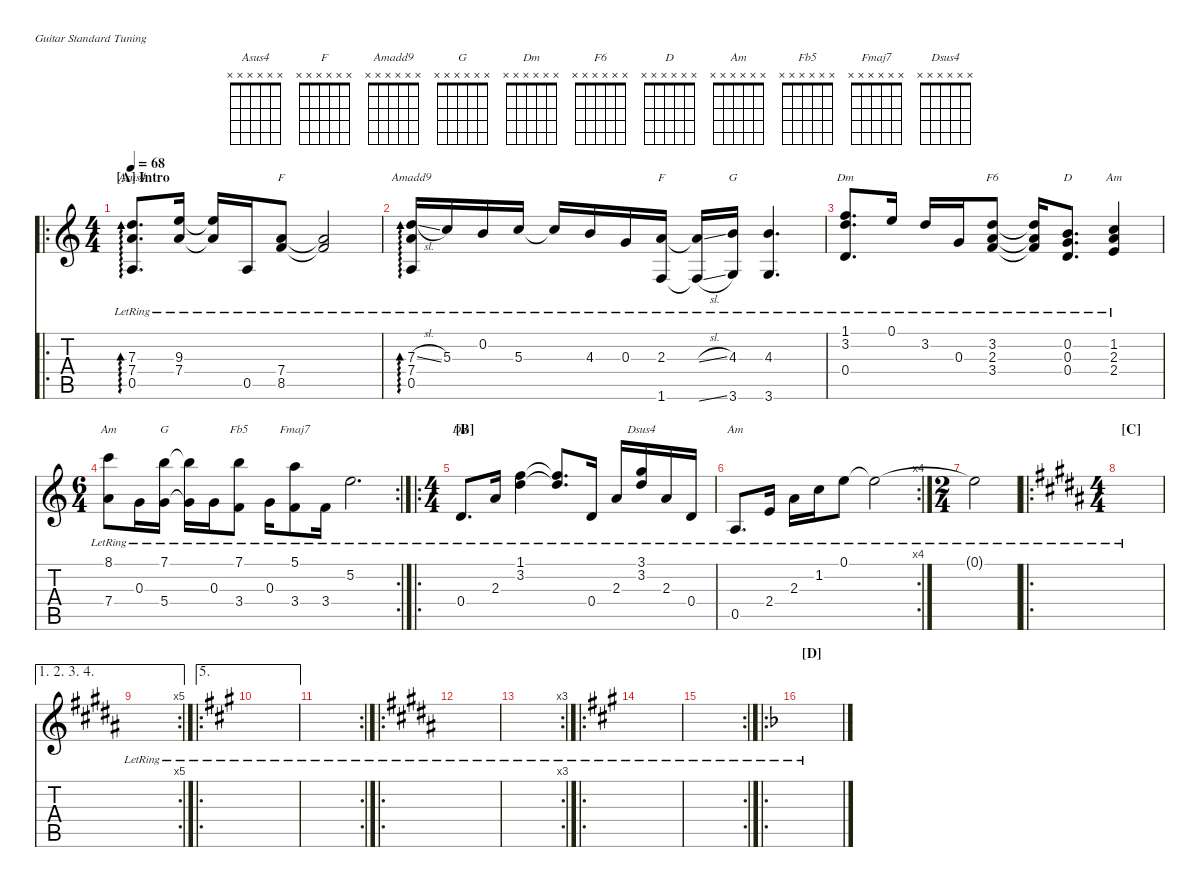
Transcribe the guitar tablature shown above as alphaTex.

\defaultSystemsLayout 4
\hideDynamics
\bracketExtendMode nobrackets
\singleTrackTrackNamePolicy hidden
\multiTrackTrackNamePolicy hidden
\firstSystemTrackNameMode fullname
\otherSystemsTrackNameOrientation horizontal
\track ("Elec. Gtr." "Elec. Gtr.") {mute instrument electricguitarjazz}
\staff {score tabs}
\tuning (E4 B3 G3 D3 A2 E2)
\chord ("Asus4" x x x x x x)
\chord ("F" x x x x x x)
\chord ("Amadd9" x x x x x x)
\chord ("G" x x x x x x)
\chord ("Dm" x x x x x x)
\chord ("F6" x x x x x x)
\chord ("D" x x x x x x)
\chord ("Am" x x x x x x)
\chord ("Fb5" x x x x x x)
\chord ("Fmaj7" x x x x x x)
\chord ("Dsus4" x x x x x x)
\ro
\ts (4 4)
\section ("A" "Intro")
\tempo 68
\clef g2
\ks aminor
(7.3{lr} 7.4{lr} 0.5{lr}).8{d ad 0 ch "Asus4" dy mf instrument electricguitarjazz beam Up} (9.3{lr} 7.4{lr}).16{beam Up} (9.3{lr t} 7.4{lr t}).16{beam Up} 0.5{lr}.16{beam Up} (7.4{lr} 8.5{lr}).8{ch "F" beam Up} (7.4{lr t} 8.5{lr t}).2{beam Up} |
(7.3{sl lr} 7.4{lr} 0.5{lr}).16{ad 0 ch "Amadd9" beam Up} 5.3{lr}.16{beam Up} 0.2{lr}.16{beam Up} 5.3{lr}.16{beam Up} 5.3{lr t}.16{beam Up} 4.3{lr}.16{beam Up} 0.3{lr}.16{beam Up} (2.3{lr} 1.6{lr}).16{ch "F" beam Up} (2.3{sl lr t} 1.6{sl lr t}).16{beam Up} (4.3{lr} 3.6{lr}).16{ch "G" beam Up} (4.3{lr} 3.6{lr}).4{d beam Up} |
(1.1{lr} 3.2{lr} 0.4{lr}).8{d ch "Dm" beam Up} 0.1{lr}.16{beam Up} 3.2{lr}.16{beam Up} 0.3{lr}.16{beam Up} (3.2{lr} 2.3{lr} 3.4{lr}).8{ch "F6" beam Up} (3.2{lr t} 2.3{lr t} 3.4{lr t}).16{beam Up} (0.2{lr} 0.3{lr} 0.4{lr}).8{d ch "D" beam Up} (1.2{lr} 2.3{lr} 2.4{lr}).4{ch "Am" beam Up} |
\rc 2
\ts (6 4)
(8.1{lr} 7.4{lr}).8{ch "Am" beam Down} 0.3{lr}.16{beam Down} (7.1{lr} 5.4{lr}).16{ch "G" beam Down} (7.1{lr t} 5.4{lr t}).16{beam Down} 0.3{lr}.16{beam Down} (7.1{lr} 3.4{lr}).8{ch "Fb5" beam Down} 0.3{lr}.16{beam Down} (5.1{lr} 3.4{lr}).8{ch "Fmaj7" beam Down} 3.4{lr}.16{beam Down} 5.2{lr}.2{d beam Down} |
\ro
\ts (4 4)
\section ("B" " ")
0.4{lr}.8{d ch "Dm" beam Up} 2.3{lr}.16{beam Up} (1.1{lr} 3.2{lr}).4{beam Down} (1.1{lr t} 3.2{lr t}).8{d beam Up} 0.4{lr}.16{beam Up} 2.3{lr}.16{beam Up} (3.1{lr} 3.2{lr}).16{ch "Dsus4" beam Up} 2.3{lr}.16{beam Up} 0.4{lr}.16{beam Up} |
\rc 4
0.5{lr}.8{d ch "Am" beam Up} 2.4{lr}.16{beam Up} 2.3{lr}.16{beam Down} 1.2{lr}.16{beam Down} 0.1{lr}.8{beam Down} 0.1{lr t}.2{beam Down} |
\ts (2 4)
0.1{lr t}.2{beam Down} |
\ro
\ts (4 4)
\section ("C" " ")
\ks g#minor
|
\ae (1 2 3 4)
\rc 5
|
\ae 5
\ro
\ks f#minor
|
\rc 2
|
\ro
\ks g#minor
|
\rc 3
|
\ro
\ks f#minor
|
\rc 2
|
\ro
\section ("D" " ")
\ks dminor
